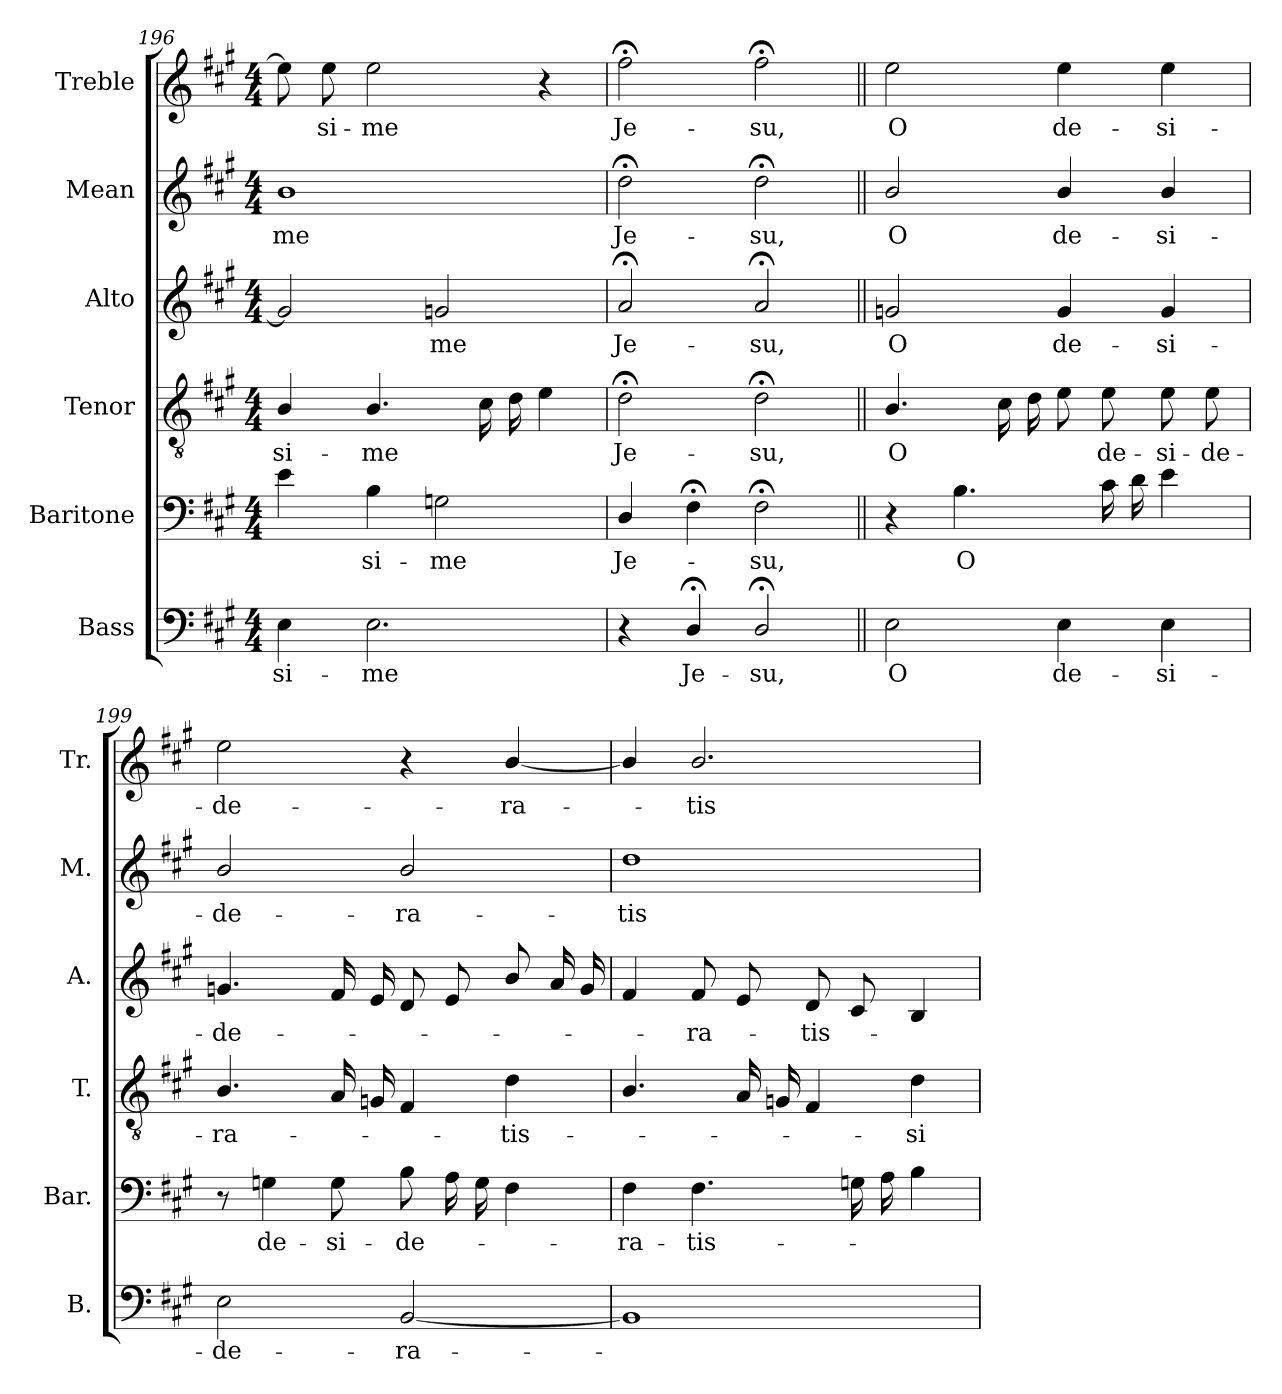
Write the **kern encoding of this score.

**kern	**text	**kern	**text	**kern	**text	**kern	**text	**kern	**text	**kern	**text
*part6	*part6	*part5	*part5	*part4	*part4	*part3	*part3	*part2	*part2	*part1	*part1
*staff6	*staff6	*staff5	*staff5	*staff4	*staff4	*staff3	*staff3	*staff2	*staff2	*staff1	*staff1
*I"Bass	*	*I"Baritone	*	*I"Tenor	*	*I"Alto	*	*I"Mean	*	*I"Treble	*
*I'B.	*	*I'Bar.	*	*I'T.	*	*I'A.	*	*I'M.	*	*I'Tr.	*
!!LO:LB:g=z
*clefF4	*	*clefF4	*	*clefGv2	*	*clefG2	*	*clefG2	*	*clefG2	*
*	*	*	*	*ITrd7c12	*	*	*	*	*	*	*
*k[f#c#g#]	*	*k[f#c#g#]	*	*k[f#c#g#]	*	*k[f#c#g#]	*	*k[f#c#g#]	*	*k[f#c#g#]	*
*A:	*	*A:	*	*A:	*	*A:	*	*A:	*	*A:	*
*M4/4	*	*M4/4	*	*M4/4	*	*M4/4	*	*M4/4	*	*M4/4	*
=196	=196	=196	=196	=196	=196	=196	=196	=196	=196	=196	=196
!	!LO:LY:b:color=#000000	!	!	!	!	!	!	!	!	!	!
!	!	!	!	!	!LO:LY:b:color=#000000	!	!	!	!	!	!
!	!	!	!	!	!	!	!	!	!LO:LY:b:color=#000000	!	!
4Ei\	-si-	4ei\	.	4BBi/	-si-	2gi/]	.	1bi	-me	8eei\]	.
!	!	!	!	!	!	!	!	!	!	!	!LO:LY:b:color=#000000
.	.	.	.	.	.	.	.	.	.	8eei\	-si-
!	!LO:LY:b:color=#000000	!	!	!	!	!	!	!	!	!	!
!	!	!	!LO:LY:b:color=#000000	!	!	!	!	!	!	!	!
!	!	!	!	!	!LO:LY:b:color=#000000	!	!	!	!	!	!
!	!	!	!	!	!	!	!	!	!	!	!LO:LY:b:color=#000000
2.Ei\	-me	4Bi\	-si-	4.BBi/	-me	.	.	.	.	2eei\	-me
!	!	!	!LO:LY:b:color=#000000	!	!	!	!	!	!	!	!
!	!	!	!	!	!	!	!LO:LY:b:color=#000000	!	!	!	!
.	.	2Gni\	-me	.	.	2gni/	-me	.	.	.	.
.	.	.	.	16C#i\	.	.	.	.	.	.	.
.	.	.	.	16Di\	.	.	.	.	.	.	.
.	.	.	.	4Ei\	.	.	.	.	.	4r	.
=197	=197	=197	=197	=197	=197	=197	=197	=197	=197	=197	=197
!	!	!	!LO:LY:b:color=#000000	!	!	!	!	!	!	!	!
!	!	!	!	!	!LO:LY:b:color=#000000	!	!	!	!	!	!
!	!	!	!	!	!	!	!LO:LY:b:color=#000000	!	!	!	!
!	!	!	!	!	!	!	!	!	!LO:LY:b:color=#000000	!	!
!	!	!	!	!	!	!	!	!	!	!	!LO:LY:b:color=#000000
4r	.	4Di/	Je-	2D;i\	Je-	2a;i/	Je-	2dd;i\	Je-	2ff#;i\	Je-
!	!LO:LY:b:color=#000000	!	!	!	!	!	!	!	!	!	!
4D;i/	Je-	4F#;i\	.	.	.	.	.	.	.	.	.
!	!LO:LY:b:color=#000000	!	!	!	!	!	!	!	!	!	!
!	!	!	!LO:LY:b:color=#000000	!	!	!	!	!	!	!	!
!	!	!	!	!	!LO:LY:b:color=#000000	!	!	!	!	!	!
!	!	!	!	!	!	!	!LO:LY:b:color=#000000	!	!	!	!
!	!	!	!	!	!	!	!	!	!LO:LY:b:color=#000000	!	!
!	!	!	!	!	!	!	!	!	!	!	!LO:LY:b:color=#000000
2D;i/	-su,	2F#;i\	-su,	2D;i\	-su,	2a;i/	-su,	2dd;i\	-su,	2ff#;i\	-su,
=198||	=198||	=198||	=198||	=198||	=198||	=198||	=198||	=198||	=198||	=198||	=198||
!	!LO:LY:b:color=#000000	!	!	!	!	!	!	!	!	!	!
!	!	!	!	!	!LO:LY:b:color=#000000	!	!	!	!	!	!
!	!	!	!	!	!	!	!LO:LY:b:color=#000000	!	!	!	!
!	!	!	!	!	!	!	!	!	!LO:LY:b:color=#000000	!	!
!	!	!	!	!	!	!	!	!	!	!	!LO:LY:b:color=#000000
2Ei\	O	4r	.	4.BBi/	O	2gni/	O	2bi/	O	2eei\	O
!	!	!	!LO:LY:b:color=#000000	!	!	!	!	!	!	!	!
.	.	4.Bi\	O	.	.	.	.	.	.	.	.
.	.	.	.	16C#i\	.	.	.	.	.	.	.
.	.	.	.	16Di\	.	.	.	.	.	.	.
!	!LO:LY:b:color=#000000	!	!	!	!	!	!	!	!	!	!
!	!	!	!	!	!	!	!LO:LY:b:color=#000000	!	!	!	!
!	!	!	!	!	!	!	!	!	!LO:LY:b:color=#000000	!	!
!	!	!	!	!	!	!	!	!	!	!	!LO:LY:b:color=#000000
4Ei\	de-	.	.	8Ei\	.	4gi/	de-	4bi/	de-	4eei\	de-
!	!	!	!	!	!LO:LY:b:color=#000000	!	!	!	!	!	!
.	.	16c#i\	.	8Ei\	de-	.	.	.	.	.	.
.	.	16di\	.	.	.	.	.	.	.	.	.
!	!LO:LY:b:color=#000000	!	!	!	!	!	!	!	!	!	!
!	!	!	!	!	!LO:LY:b:color=#000000	!	!	!	!	!	!
!	!	!	!	!	!	!	!LO:LY:b:color=#000000	!	!	!	!
!	!	!	!	!	!	!	!	!	!LO:LY:b:color=#000000	!	!
!	!	!	!	!	!	!	!	!	!	!	!LO:LY:b:color=#000000
4Ei\	-si-	4ei\	.	8Ei\	-si-	4gi/	-si-	4bi/	-si-	4eei\	-si-
!	!	!	!	!	!LO:LY:b:color=#000000	!	!	!	!	!	!
.	.	.	.	8Ei\	-de-	.	.	.	.	.	.
=199	=199	=199	=199	=199	=199	=199	=199	=199	=199	=199	=199
!	!LO:LY:b:color=#000000	!	!	!	!	!	!	!	!	!	!
!	!	!	!	!	!LO:LY:b:color=#000000	!	!	!	!	!	!
!	!	!	!	!	!	!	!LO:LY:b:color=#000000	!	!	!	!
!	!	!	!	!	!	!	!	!	!LO:LY:b:color=#000000	!	!
!	!	!	!	!	!	!	!	!	!	!	!LO:LY:b:color=#000000
2Ei\	-de-	8r	.	4.BBi/	-ra-	4.gni/	-de-	2bi/	-de-	2eei\	-de-
!	!	!	!LO:LY:b:color=#000000	!	!	!	!	!	!	!	!
.	.	4Gni\	de-	.	.	.	.	.	.	.	.
!	!	!	!LO:LY:b:color=#000000	!	!	!	!	!	!	!	!
.	.	8Gi\	-si-	16AAi/	.	16f#i/	.	.	.	.	.
.	.	.	.	16GGni/	.	16ei/	.	.	.	.	.
!	!LO:LY:b:color=#000000	!	!	!	!	!	!	!	!	!	!
!	!	!	!LO:LY:b:color=#000000	!	!	!	!	!	!	!	!
!	!	!	!	!	!	!	!	!	!LO:LY:b:color=#000000	!	!
[2BBi/	-ra-	8Bi\	-de-	4FF#i/	.	8di/	.	2bi/	-ra-	4r	.
.	.	16Ai\	.	.	.	8ei/	.	.	.	.	.
.	.	16Gi\	.	.	.	.	.	.	.	.	.
!	!	!	!	!	!LO:LY:b:color=#000000	!	!	!	!	!	!
!	!	!	!	!	!	!	!	!	!	!	!LO:LY:b:color=#000000
.	.	4F#i\	.	4Di\	-tis-	8bi/	.	.	.	[4bi/	-ra-
.	.	.	.	.	.	16ai/	.	.	.	.	.
.	.	.	.	.	.	16gi/	.	.	.	.	.
=200	=200	=200	=200	=200	=200	=200	=200	=200	=200	=200	=200
!	!	!	!LO:LY:b:color=#000000	!	!	!	!	!	!	!	!
!	!	!	!	!	!	!	!	!	!LO:LY:b:color=#000000	!	!
1BBi]	.	4F#i\	-ra-	4.BBi/	.	4f#i/	.	1ddi	-tis-	4bi/]	.
!	!	!	!LO:LY:b:color=#000000	!	!	!	!	!	!	!	!
!	!	!	!	!	!	!	!LO:LY:b:color=#000000	!	!	!	!
!	!	!	!	!	!	!	!	!	!	!	!LO:LY:b:color=#000000
.	.	4.F#i\	-tis-	.	.	8f#i/	-ra-	.	.	2.bi/	-tis-
.	.	.	.	16AAi/	.	8ei/	.	.	.	.	.
.	.	.	.	16GGni/	.	.	.	.	.	.	.
!	!	!	!	!	!	!	!LO:LY:b:color=#000000	!	!	!	!
.	.	.	.	4FF#i/	.	8di/	-tis-	.	.	.	.
.	.	16Gni\	.	.	.	8c#i/	.	.	.	.	.
.	.	16Ai\	.	.	.	.	.	.	.	.	.
!	!	!	!	!	!LO:LY:b:color=#000000	!	!	!	!	!	!
.	.	4Bi\	.	4Di\	-si-	4Bi/	.	.	.	.	.
=	=	=	=	=	=	=	=	=	=	=	=
*-	*-	*-	*-	*-	*-	*-	*-	*-	*-	*-	*-
